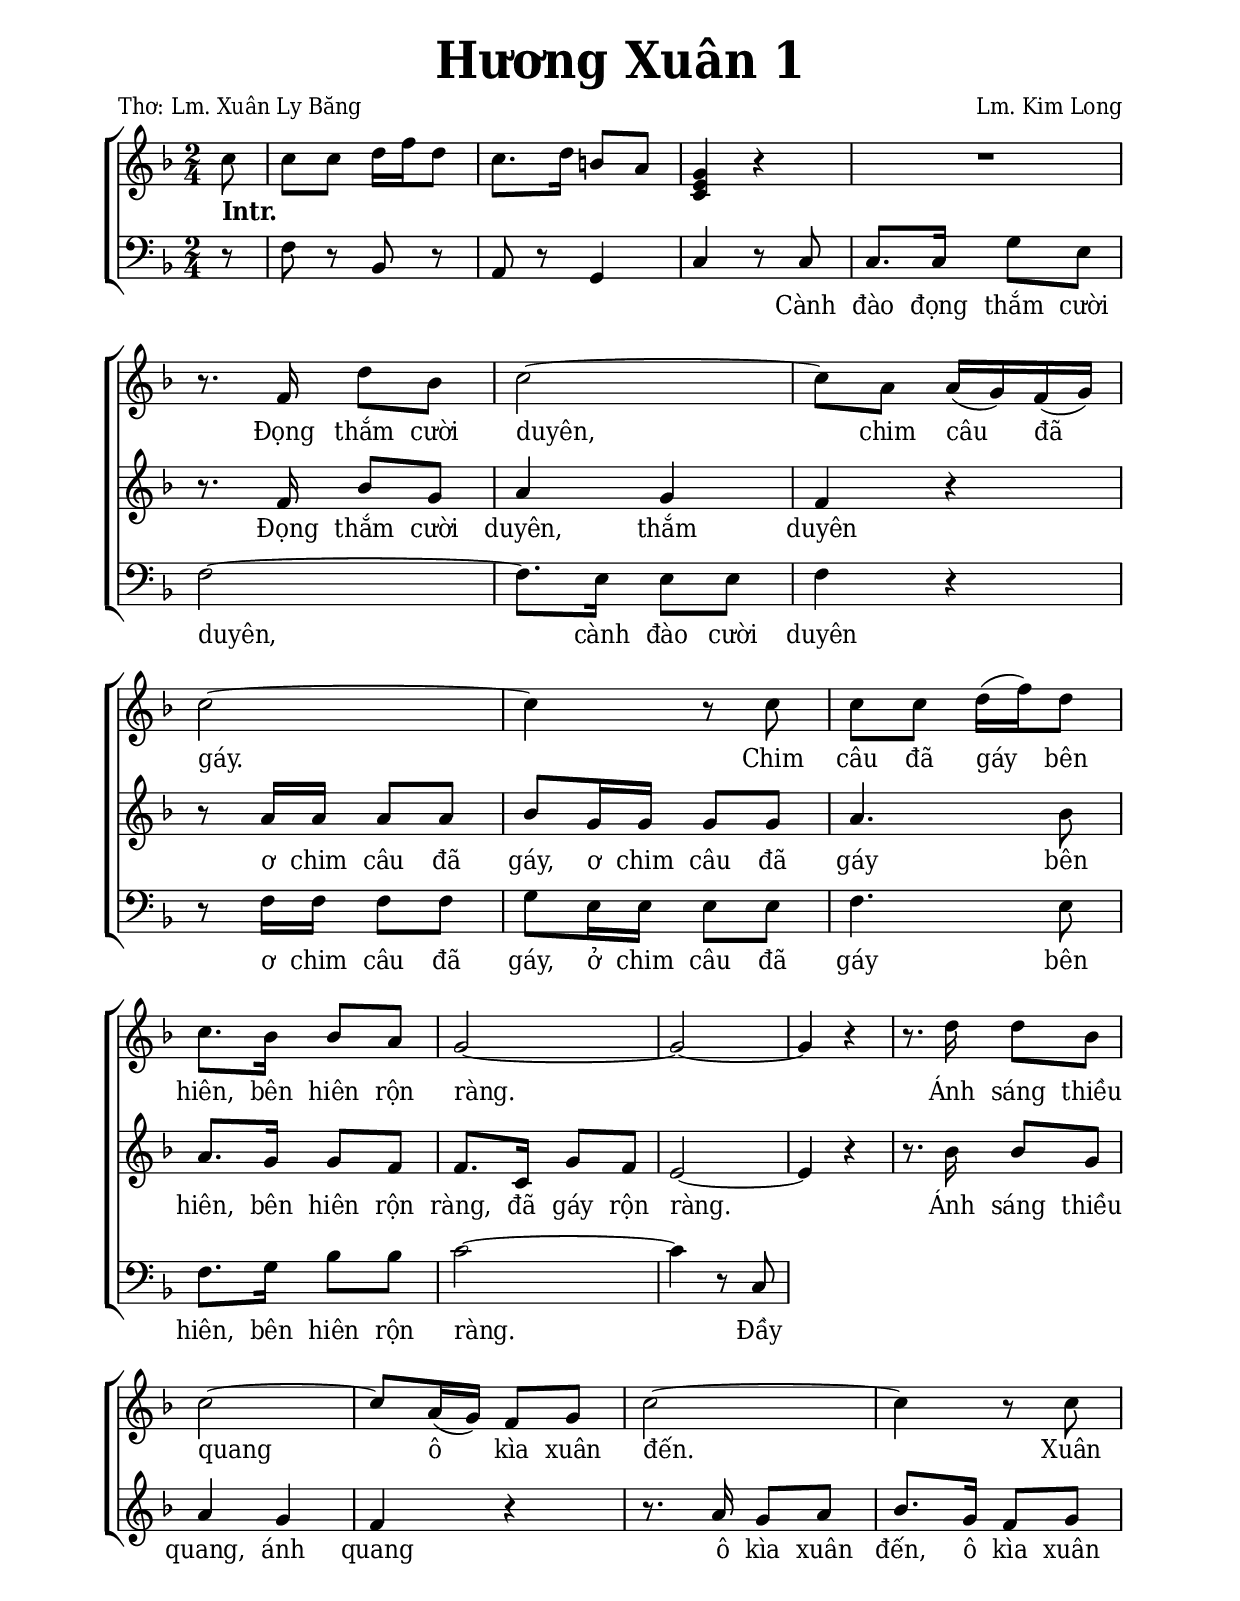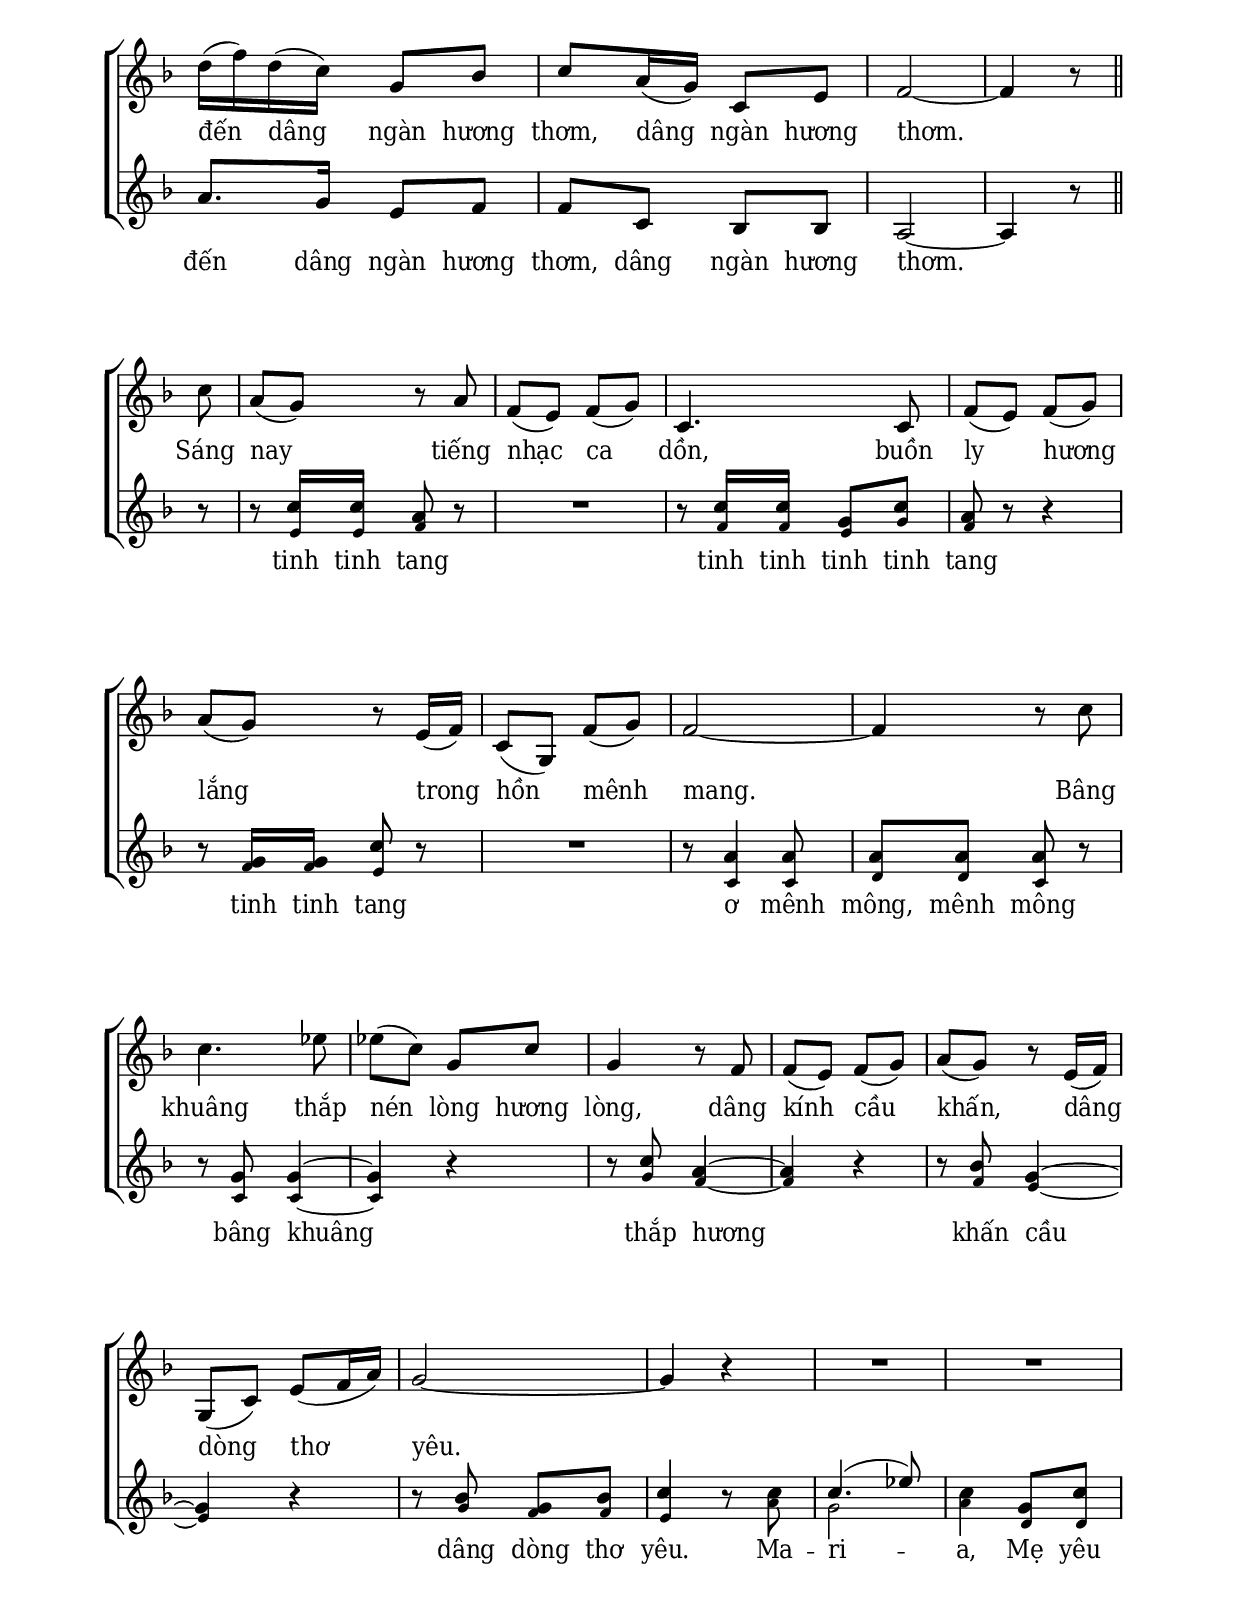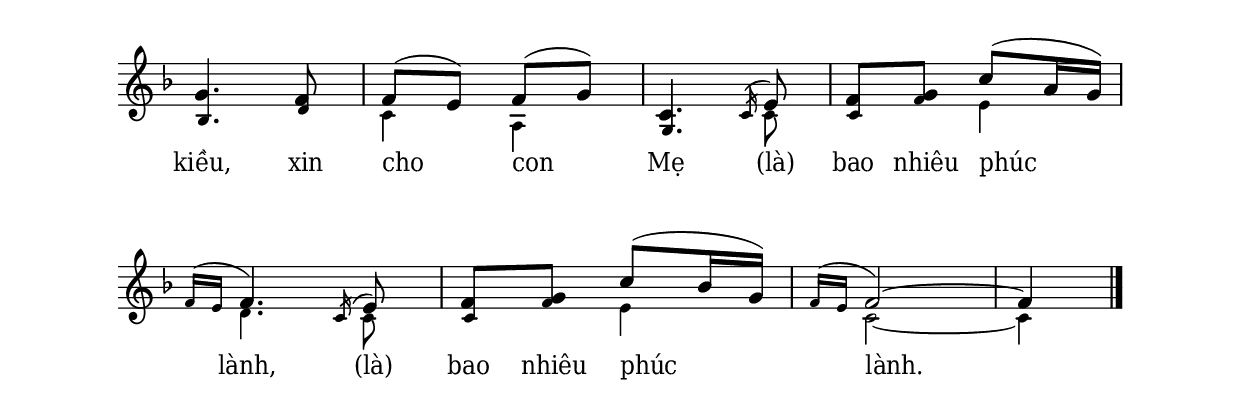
% Cài đặt chung
\version "2.22.1"
\include "english.ly"

\header {
  title = \markup { \fontsize #3 "Hương Xuân 1" }
  poet = "Thơ: Lm. Xuân Ly Băng"
  composer = "Lm. Kim Long"
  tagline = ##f
}

% Nhạc
nhacDiepKhucSop = \relative c'' {
  \partial 8 c8 |
  c c d16 f d8 |
  c8. d16 b8 a |
  <g e c>4 r |
  R2 \break
  
  r8. f16 d'8 bf |
  c2 ~ |
  c8 a a16 (g) f (g) |
  c2 ~ |
  c4 r8 c |
  c c d16 (f) d8 |
  c8. bf16 bf8 a |
  g2 ~ |
  g ~ |
  g4 r |
  r8. d'16 d8 bf |
  c2 ~ |
  c8 a16 (g) f8 g |
  c2 ~ |
  c4 r8 c |
  d16 (f) d (c) g8 bf |
  c a16 (g) c,8 e |
  f2 ~ |
  f4 r8 \bar "||" \break
  
  c' |
  a (g) r8 a |
  f (e) f (g) |
  c,4. c8 |
  f (e) f (g) |
  a (g) r8 e16 (f) |
  c8 (g) f' (g) |
  f2 ~ |
  f4 r8 c' |
  c4. ef8 |
  ef (c) g c |
  g4 r8 f |
  f (e) f (g) |
  a (g) r8 e16 (f) |
  g,8 (c) e (f16 a) |
  g2 ~ |
  g4 r |
  R2*2 \break
}

nhacDiepKhucAlto = \relative c' {
  r8 |
  R2*4
  r8. f16 bf8 g |
  a4 g |
  f r |
  r8 a16 a a8 a |
  bf g16 g g8 g |
  a4. bf8 |
  a8. g16 g8 f |
  f8. c16 g'8 f |
  e2 ~ |
  e4 r |
  r8. bf'16 bf8 g |
  a4 g |
  f r |
  r8. a16 g8 a |
  bf8. g16 f8 g |
  a8. g16 e8 f |
  f c bf bf |
  a2 ~ |
  a4 r8
  
  r8 |
  r c'16 c a8 r |
  R2
  r8 c16 c g8 c |
  a r r4 |
  r8 g16 g c8 r |
  R2
  r8 a4 a8 |
  a a a r |
  r g g4 ~ |
  g r |
  r8 c a4 ~ |
  a r |
  r8 bf g4 ~ |
  g r |
  r8 bf g bf |
  c4 r8 c |
  c4. (ef8) |
  c4 g8 c |
  g4. f8 |
  f (e) f (g) |
  c,4. \slashedGrace { c16 (} e8) |
  f g c (a16 g) |
  \slashedGrace { f16 (e } f4.) \slashedGrace { c16 (} e8) |
  f8 g c (bf16 g) |
  \slashedGrace { f16 (e } f2) ~ |
  f4 \bar "|."
}

nhacDiepKhucTenor = \relative c' {
  r8 |
  R2*22
  r4.
  r8 r e16 e f8 r |
  R2
  r8 f16 f e8 g |
  f r r4 |
  r8 f16 f e8 r |
  R2
  r8 c4 c8 |
  d d c r |
  r c c4 ~ |
  c r |
  r8 g' f4 ~ |
  f4 r |
  r8 f e4 ~ |
  e r |
  r8 g f f |
  e4 r8 a |
  g2 |
  a4 d,8 d |
  bf4. d8 |
  c4 a |
  g4. c8 |
  c f e4 |
  d4. c8 |
  c f e4 |
  c2 ~ |
  c4
}

nhacDiepKhucBas = \relative c {
  r8 |
  f r bf, r |
  a r g4 |
  c r8 c |
  c8. c16 g'8 e |
  f2 ~ |
  f8. e16 e8 e |
  f4 r |
  r8 f16 f f8 f |
  g e16 e e8 e |
  f4. e8 |
  f8. g16 bf8 bf |
  c2 ~ |
  c4 r8 c, |
  
}

% Lời
loiDiepKhucSop = \lyricmode {
  \override Lyrics.LyricText.font-series = #'bold
  Intr. \repeat unfold 10 { _ }
  \revert Lyrics.LyricText.font-series
  Đọng thắm cười duyên, chim câu đã gáy.
  Chim câu đã gáy bên hiên, bên hiên rộn ràng.
  Ánh sáng thiều quang ô kìa xuân đến.
  Xuân đến dâng ngàn hương thơm,
  dâng ngàn hương thơm.
  Sáng nay tiếng nhạc ca dồn,
  buồn ly hương lắng trong hồn mênh mang.
  Bâng khuâng thắp nén lòng hương lòng,
  dâng kính cầu khấn, dâng dòng thơ yêu.
}

loiDiepKhucAlto = \lyricmode {
  Đọng thắm cười duyên, thắm duyên
  ơ chim câu đã gáy, ơ chim câu đã gáy bên hiên,
  bên hiên rộn ràng, đã gáy rộn ràng.
  Ánh sáng thiều quang, ánh quang
  ô kìa xuân đến, ô kìa xuân đến dâng ngàn hương thơm,
  dâng ngàn hương thơm.
  tinh tinh tang
  tinh tinh tinh tinh tang tinh tinh tang
  ơ mênh mông, mênh mông bâng khuâng
  thắp hương khấn cầu dâng dòng thơ yêu.
  Ma -- ri -- a, Mẹ yêu kiều,
  xin cho con Mẹ (là) bao nhiêu phúc lành,
  (là) bao nhiêu phúc lành.
}

loiDiepKhucTenor = \lyricmode {
  tinh tinh tang
  tinh tinh tinh tinh tang tinh tinh tang
  ơ mênh mông, ơ mênh mông bâng khuâng
  thắp hương khấn cầu dâng dòng thơ yêu.
  Ma -- ri --a, Mẹ yêu kiều,
  xin cho con Mẹ (là) bao nhiêu phúc lành,
  (là) bao nhiêu phúc lành.
}

loiDiepKhucBas = \lyricmode {
  \repeat unfold 5 { _ }
  Cành đào đọng thắm cười duyên,
  cành đào cười duyên ơ chim câu đã gáy,
  ở chim câu đã gáy bên hiên, bên hiên rộn ràng.
  Đầy trời ánh sáng thiều quang
  đầy trời thiều quang ô kìa xuân đến,
  ô kìa xuân đến hương thơm,
  dâng ngàn hương thơm.
  tinh tinh tang tinh tinh tinh tinh tang
  tinh tinh tang
  ơ mênh mông, mênh mông bâng khuâng
  niệm hương khẩn cầu dâng thơ yêu kiều.
  Ma -- ri -- a, Mẹ yêu kiều,
  xin giúp con Mẹ (là) bao nhiêu phúc lành,
  (là) bao nhiêu phúc lành.
}

% Dàn trang
\paper {
  #(set-paper-size "a4")
  top-margin = 15\mm
  bottom-margin = 20\mm
  left-margin = 20\mm
  right-margin = 20\mm
  indent = #0
  #(define fonts
    (make-pango-font-tree
      "Deja Vu Serif Condensed"
      "Deja Vu Serif Condensed"
      "Deja Vu Serif Condensed"
      (/ 20 20)))
  print-page-number = #f
  %page-count = #1
}

TongNhip = {
  \key f \major \time 2/4
  \set Timing.beamExceptions = #'()
  \set Timing.baseMoment = #(ly:make-moment 1/4)
  \set Timing.beatStructure = #'(1 1)
}

% Đổi kích thước nốt cho bè phụ
notBePhu =
#(define-music-function (font-size music) (number? ly:music?)
   (for-some-music
     (lambda (m)
       (if (music-is-of-type? m 'rhythmic-event)
           (begin
             (set! (ly:music-property m 'tweaks)
                   (cons `(font-size . ,font-size)
                         (ly:music-property m 'tweaks)))
             #t)
           #f))
     music)
   music)

\score {
  \new ChoirStaff <<
    \new Staff <<
        \clef treble
        \new Voice = beSop {
          \TongNhip \nhacDiepKhucSop
        }
      \new Lyrics \lyricsto beSop \loiDiepKhucSop
    >>
    \new Staff \with {
        \consists "Merge_rests_engraver"
        printPartCombineTexts = ##f
      }
      <<
        \clef treble
      \new Voice \TongNhip \partCombine 
        \nhacDiepKhucAlto
        { \notBePhu -2 \nhacDiepKhucTenor }
      \new NullVoice = beAlto \nhacDiepKhucAlto
      \new Lyrics \lyricsto beAlto \loiDiepKhucAlto
      >>
    \new Staff <<
        \clef bass
        \new Voice = beBas {
          \TongNhip \nhacDiepKhucBas
        }
      \new Lyrics \lyricsto beBas \loiDiepKhucBas
    >>
  >>
  \layout {
    \override Lyrics.LyricSpace.minimum-distance = #1.5
    \override Score.BarNumber.break-visibility = ##(#f #f #f)
    \override Score.SpacingSpanner.uniform-stretching = ##t
    \context {
      \Staff \RemoveEmptyStaves
      \override VerticalAxisGroup.remove-first = ##t
    }
  }
}
